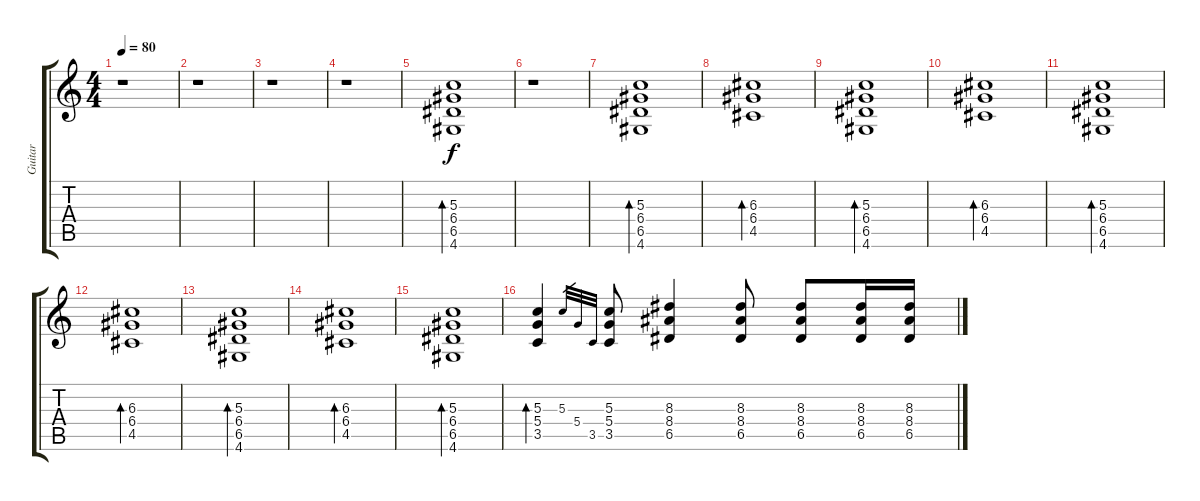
\track ("Guitar" "Guitar") {instrument electricguitarjazz}
\staff {score tabs}
\tuning (E4 B3 G3 D3 A2 E2) {hide}
\ts (4 4)
\tempo 80
\clef g2
\ks c
r.1{dy f instrument electricguitarjazz} |
r.1 |
r.1 |
r.1 |
(5.3 6.4 6.5 4.6).1{bd 120} |
r.1 |
(5.3 6.4 6.5 4.6).1{bd 120} |
(6.3 6.4 4.5).1{bd 120} |
(5.3 6.4 6.5 4.6).1{bd 120} |
(6.3 6.4 4.5).1{bd 120} |
(5.3 6.4 6.5 4.6).1{bd 120} |
(6.3 6.4 4.5).1{bd 120} |
(5.3 6.4 6.5 4.6).1{bd 120} |
(6.3 6.4 4.5).1{bd 120} |
(5.3 6.4 6.5 4.6).1{bd 120} |
(5.3 5.4 3.5).4{bd 120} 5.3.32{gr} 5.4.32{gr} 3.5.32{gr} (5.3 5.4 3.5).8 (8.3 8.4 6.5).4 (8.3 8.4 6.5).8 (8.3 8.4 6.5).8 (8.3 8.4 6.5).16 (8.3 8.4 6.5).16
